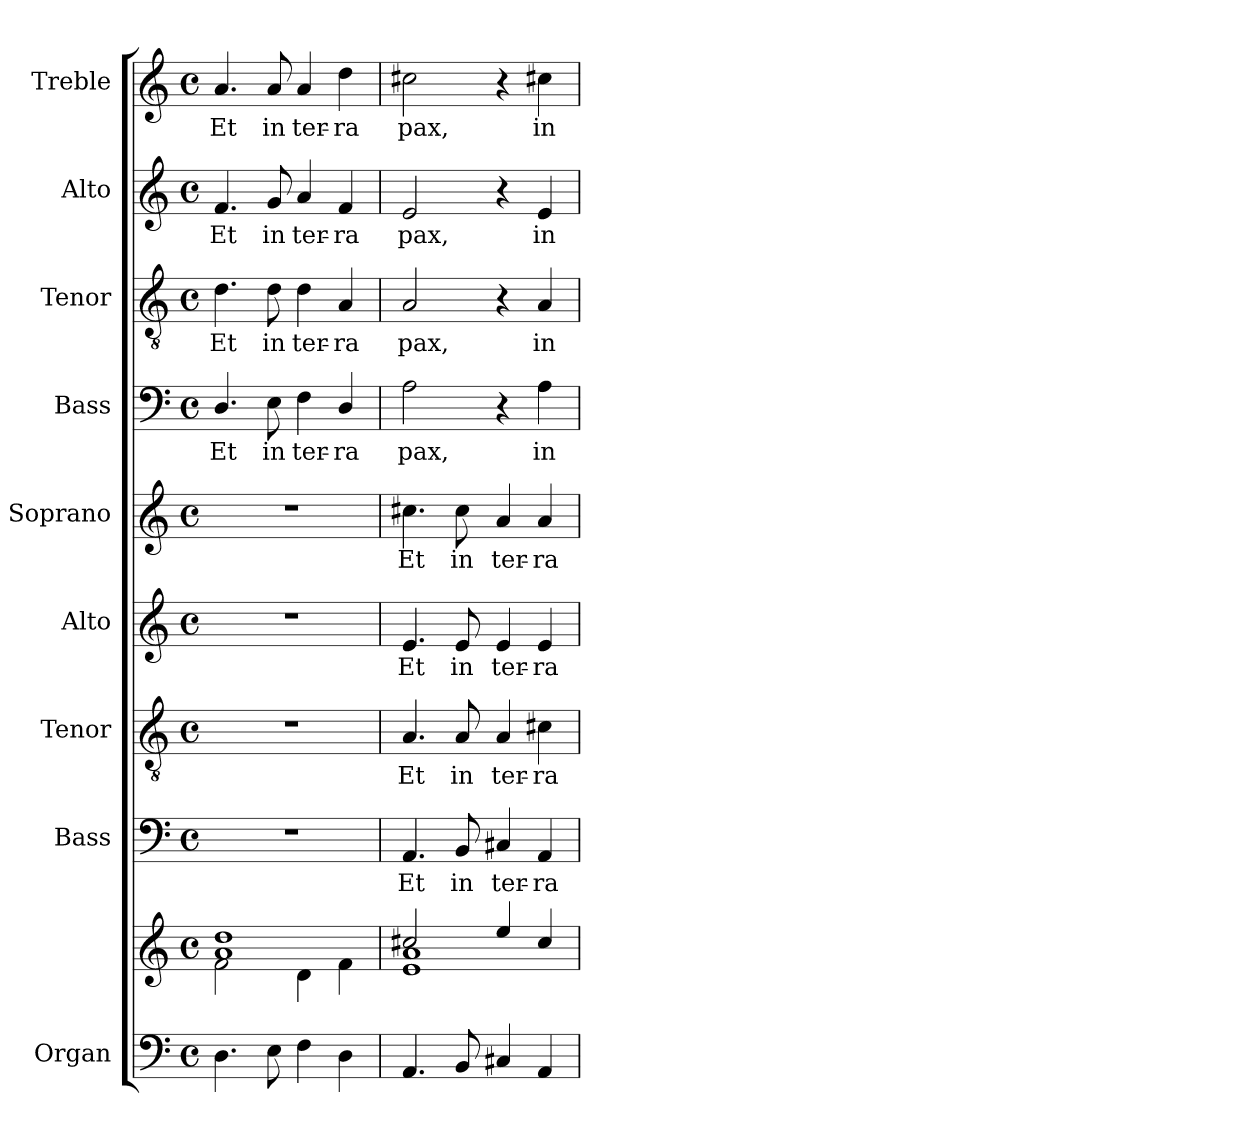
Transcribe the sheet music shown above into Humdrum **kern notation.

**kern	**kern	**kern	**text	**kern	**text	**kern	**text	**kern	**text	**kern	**text	**kern	**text	**kern	**text	**kern	**text
*part9	*part9	*part8	*part8	*part7	*part7	*part6	*part6	*part5	*part5	*part4	*part4	*part3	*part3	*part2	*part2	*part1	*part1
*staff10	*staff9	*staff8	*staff8	*staff7	*staff7	*staff6	*staff6	*staff5	*staff5	*staff4	*staff4	*staff3	*staff3	*staff2	*staff2	*staff1	*staff1
*I"Organ	*	*I"Bass	*	*I"Tenor	*	*I"Alto	*	*I"Soprano	*	*I"Bass	*	*I"Tenor	*	*I"Alto	*	*I"Treble	*
*I'Org.	*	*I'B.	*	*I'T.	*	*I'A.	*	*I'S.	*	*I'B.	*	*I'T.	*	*I'A.	*	*I'Tr.	*
!!LO:PB:g=z
*clefF4	*clefG2	*clefF4	*	*clefGv2	*	*clefG2	*	*clefG2	*	*clefF4	*	*clefGv2	*	*clefG2	*	*clefG2	*
*	*	*	*	*ITrd7c12	*	*	*	*	*	*	*	*ITrd7c12	*	*	*	*	*
*k[]	*k[]	*k[]	*	*k[]	*	*k[]	*	*k[]	*	*k[]	*	*k[]	*	*k[]	*	*k[]	*
*C:	*C:	*C:	*	*C:	*	*C:	*	*C:	*	*C:	*	*C:	*	*C:	*	*C:	*
*M4/4	*M4/4	*M4/4	*	*M4/4	*	*M4/4	*	*M4/4	*	*M4/4	*	*M4/4	*	*M4/4	*	*M4/4	*
*met(c)	*met(c)	*met(c)	*	*met(c)	*	*met(c)	*	*met(c)	*	*met(c)	*	*met(c)	*	*met(c)	*	*met(c)	*
=1	=1	=1	=1	=1	=1	=1	=1	=1	=1	=1	=1	=1	=1	=1	=1	=1	=1
*	*^	*	*	*	*	*	*	*	*	*	*	*	*	*	*	*	*
!	!	!	!	!	!	!	!	!	!	!	!	!LO:LY:b:color=#000000	!	!	!	!	!	!
!	!	!	!	!	!	!	!	!	!	!	!	!	!	!LO:LY:b:color=#000000	!	!	!	!
!	!	!	!	!	!	!	!	!	!	!	!	!	!	!	!	!LO:LY:b:color=#000000	!	!
!	!	!	!	!	!	!	!	!	!	!	!	!	!	!	!	!	!	!LO:LY:b:color=#000000
4.Di\	1ai 1ddi	2fi\	1r	.	1r	.	1r	.	1r	.	4.Di/	Et	4.Di\	Et	4.fi/	Et	4.ai/	Et
!	!	!	!	!	!	!	!	!	!	!	!	!LO:LY:b:color=#000000	!	!	!	!	!	!
!	!	!	!	!	!	!	!	!	!	!	!	!	!	!LO:LY:b:color=#000000	!	!	!	!
!	!	!	!	!	!	!	!	!	!	!	!	!	!	!	!	!LO:LY:b:color=#000000	!	!
!	!	!	!	!	!	!	!	!	!	!	!	!	!	!	!	!	!	!LO:LY:b:color=#000000
8Ei\	.	.	.	.	.	.	.	.	.	.	8Ei\	in	8Di\	in	8gi/	in	8ai/	in
!	!	!	!	!	!	!	!	!	!	!	!	!LO:LY:b:color=#000000	!	!	!	!	!	!
!	!	!	!	!	!	!	!	!	!	!	!	!	!	!LO:LY:b:color=#000000	!	!	!	!
!	!	!	!	!	!	!	!	!	!	!	!	!	!	!	!	!LO:LY:b:color=#000000	!	!
!	!	!	!	!	!	!	!	!	!	!	!	!	!	!	!	!	!	!LO:LY:b:color=#000000
4Fi\	.	4di\	.	.	.	.	.	.	.	.	4Fi\	ter-	4Di\	ter-	4ai/	ter-	4ai/	ter-
!	!	!	!	!	!	!	!	!	!	!	!	!LO:LY:b:color=#000000	!	!	!	!	!	!
!	!	!	!	!	!	!	!	!	!	!	!	!	!	!LO:LY:b:color=#000000	!	!	!	!
!	!	!	!	!	!	!	!	!	!	!	!	!	!	!	!	!LO:LY:b:color=#000000	!	!
!	!	!	!	!	!	!	!	!	!	!	!	!	!	!	!	!	!	!LO:LY:b:color=#000000
4Di\	.	4fi\	.	.	.	.	.	.	.	.	4Di/	-ra	4AAi/	-ra	4fi/	-ra	4ddi\	-ra
=2	=2	=2	=2	=2	=2	=2	=2	=2	=2	=2	=2	=2	=2	=2	=2	=2	=2	=2
!	!	!	!	!LO:LY:b:color=#000000	!	!	!	!	!	!	!	!	!	!	!	!	!	!
!	!	!	!	!	!	!LO:LY:b:color=#000000	!	!	!	!	!	!	!	!	!	!	!	!
!	!	!	!	!	!	!	!	!LO:LY:b:color=#000000	!	!	!	!	!	!	!	!	!	!
!	!	!	!	!	!	!	!	!	!	!LO:LY:b:color=#000000	!	!	!	!	!	!	!	!
!	!	!	!	!	!	!	!	!	!	!	!	!LO:LY:b:color=#000000	!	!	!	!	!	!
!	!	!	!	!	!	!	!	!	!	!	!	!	!	!LO:LY:b:color=#000000	!	!	!	!
!	!	!	!	!	!	!	!	!	!	!	!	!	!	!	!	!LO:LY:b:color=#000000	!	!
!	!	!	!	!	!	!	!	!	!	!	!	!	!	!	!	!	!	!LO:LY:b:color=#000000
4.AAi/	2cc#Xi/	1ei 1ai	4.AAi/	Et	4.AAi/	Et	4.ei/	Et	4.cc#Xi\	Et	2Ai\	pax,	2AAi/	pax,	2ei/	pax,	2cc#Xi\	pax,
!	!	!	!	!LO:LY:b:color=#000000	!	!	!	!	!	!	!	!	!	!	!	!	!	!
!	!	!	!	!	!	!LO:LY:b:color=#000000	!	!	!	!	!	!	!	!	!	!	!	!
!	!	!	!	!	!	!	!	!LO:LY:b:color=#000000	!	!	!	!	!	!	!	!	!	!
!	!	!	!	!	!	!	!	!	!	!LO:LY:b:color=#000000	!	!	!	!	!	!	!	!
8BBi/	.	.	8BBi/	in	8AAi/	in	8ei/	in	8cc#i\	in	.	.	.	.	.	.	.	.
!	!	!	!	!LO:LY:b:color=#000000	!	!	!	!	!	!	!	!	!	!	!	!	!	!
!	!	!	!	!	!	!LO:LY:b:color=#000000	!	!	!	!	!	!	!	!	!	!	!	!
!	!	!	!	!	!	!	!	!LO:LY:b:color=#000000	!	!	!	!	!	!	!	!	!	!
!	!	!	!	!	!	!	!	!	!	!LO:LY:b:color=#000000	!	!	!	!	!	!	!	!
4C#Xi/	4eei/	.	4C#Xi/	ter-	4AAi/	ter-	4ei/	ter-	4ai/	ter-	4r	.	4r	.	4r	.	4r	.
!	!	!	!	!LO:LY:b:color=#000000	!	!	!	!	!	!	!	!	!	!	!	!	!	!
!	!	!	!	!	!	!LO:LY:b:color=#000000	!	!	!	!	!	!	!	!	!	!	!	!
!	!	!	!	!	!	!	!	!LO:LY:b:color=#000000	!	!	!	!	!	!	!	!	!	!
!	!	!	!	!	!	!	!	!	!	!LO:LY:b:color=#000000	!	!	!	!	!	!	!	!
!	!	!	!	!	!	!	!	!	!	!	!	!LO:LY:b:color=#000000	!	!	!	!	!	!
!	!	!	!	!	!	!	!	!	!	!	!	!	!	!LO:LY:b:color=#000000	!	!	!	!
!	!	!	!	!	!	!	!	!	!	!	!	!	!	!	!	!LO:LY:b:color=#000000	!	!
!	!	!	!	!	!	!	!	!	!	!	!	!	!	!	!	!	!	!LO:LY:b:color=#000000
4AAi/	4cc#i/	.	4AAi/	-ra	4C#Xi\	-ra	4ei/	-ra	4ai/	-ra	4Ai\	in	4AAi/	in	4ei/	in	4cc#Xi\	in
*	*v	*v	*	*	*	*	*	*	*	*	*	*	*	*	*	*	*	*
=	=	=	=	=	=	=	=	=	=	=	=	=	=	=	=	=	=
*-	*-	*-	*-	*-	*-	*-	*-	*-	*-	*-	*-	*-	*-	*-	*-	*-	*-
